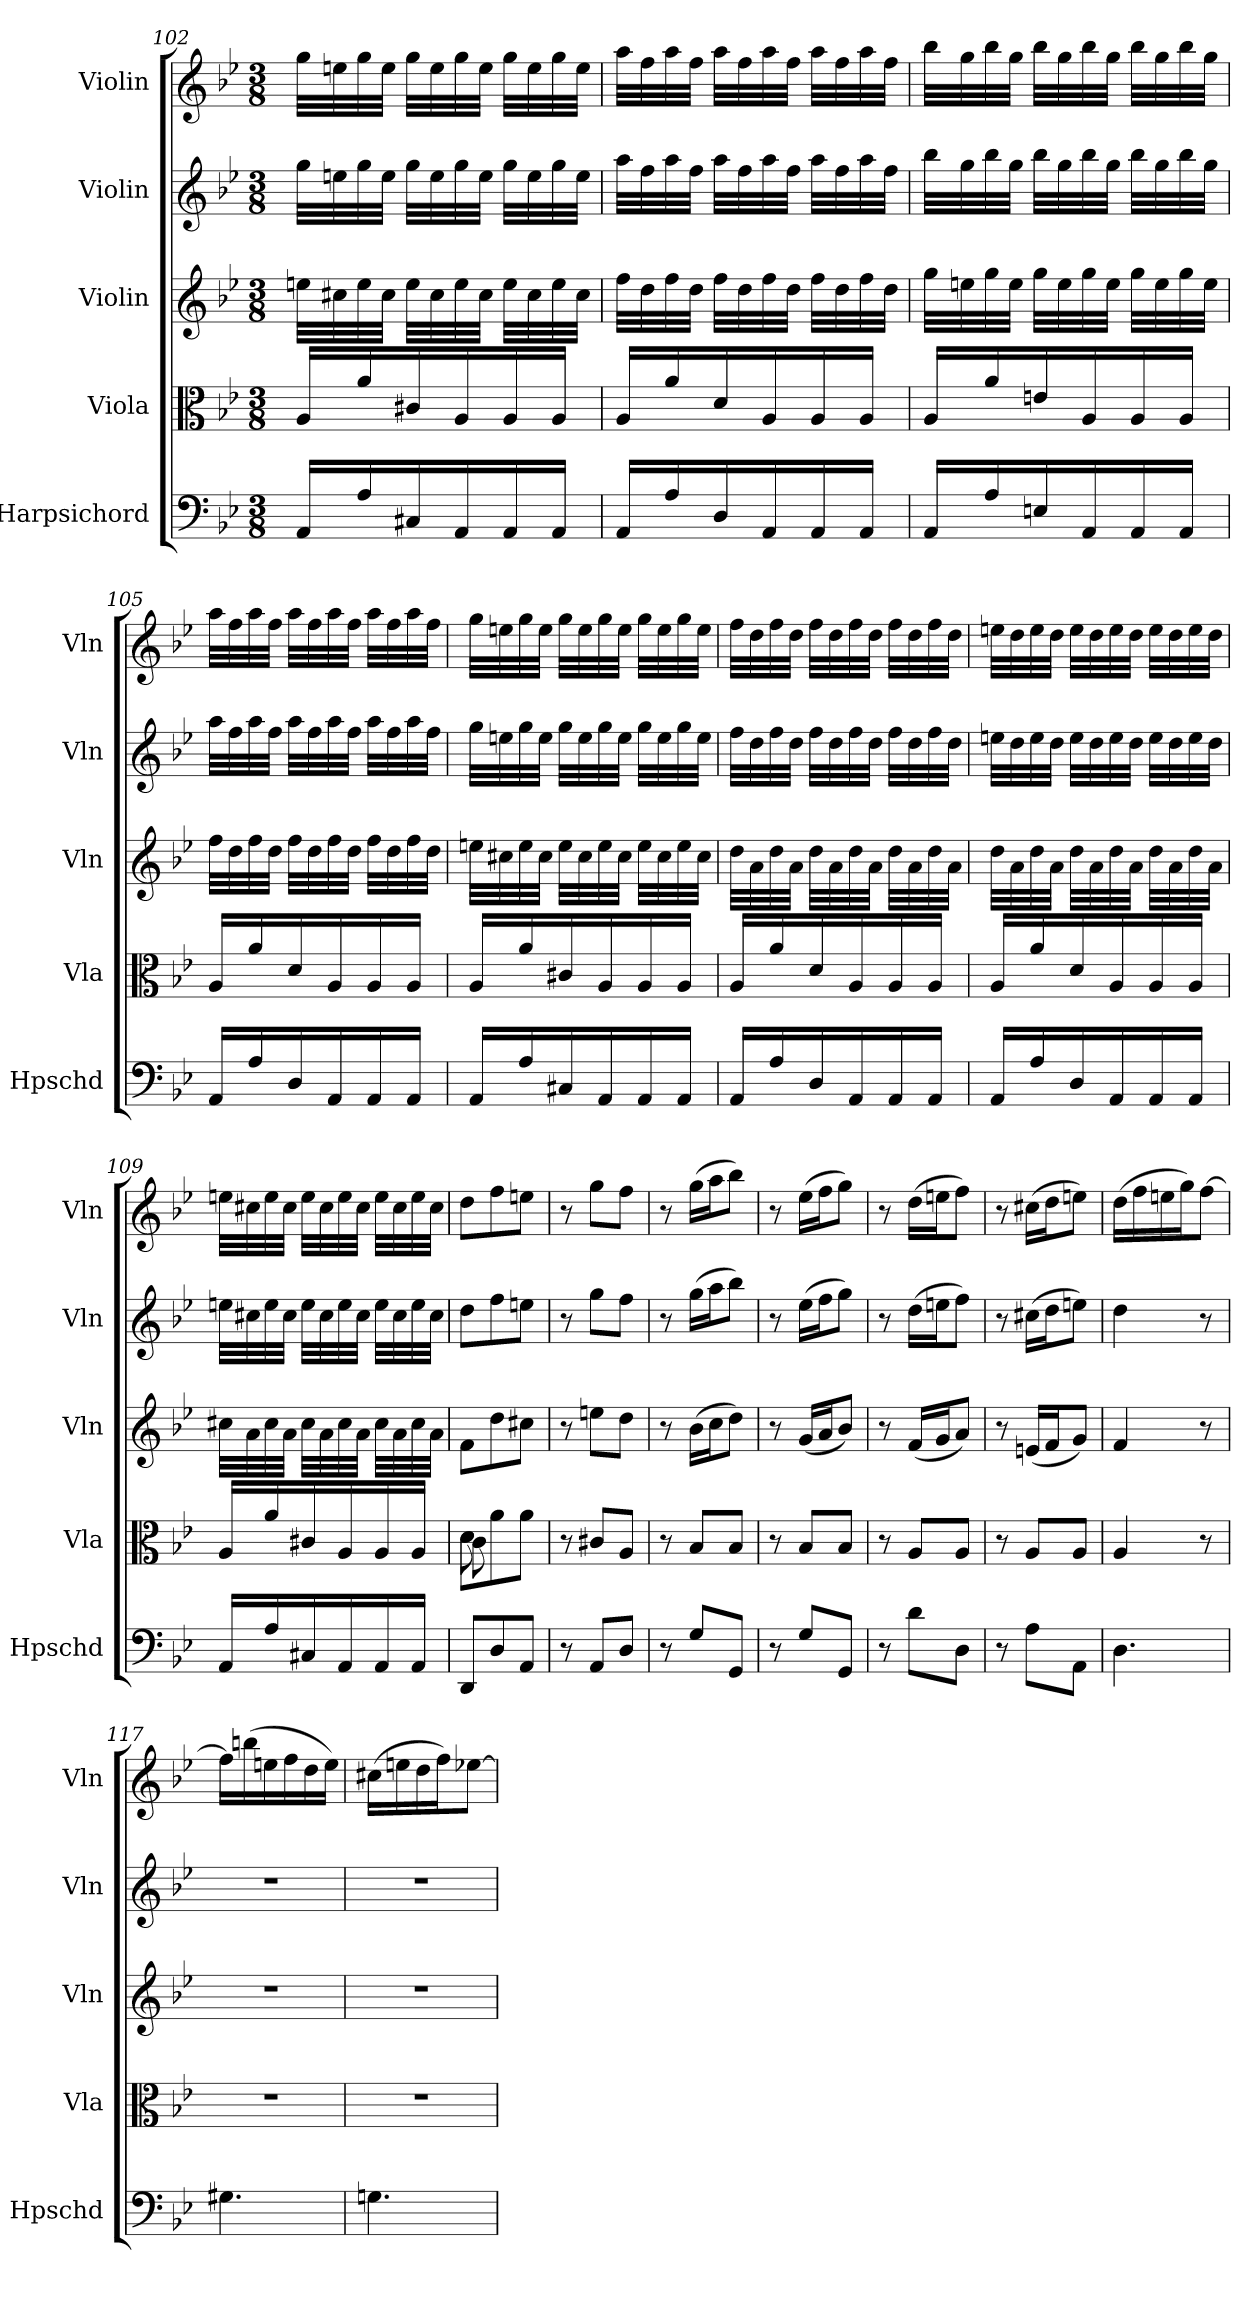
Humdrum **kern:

**kern	**kern	**kern	**kern	**kern
*part5	*part4	*part3	*part2	*part1
*staff5	*staff4	*staff3	*staff2	*staff1
*I"Harpsichord	*I"Viola	*I"Violin	*I"Violin	*I"Violin
*I'Hpschd	*I'Vla	*I'Vln	*I'Vln	*I'Vln
*clefF4	*clefC3	*clefG2	*clefG2	*clefG2
*k[b-e-]	*k[b-e-]	*k[b-e-]	*k[b-e-]	*k[b-e-]
*g:	*g:	*g:	*g:	*g:
*M3/8	*M3/8	*M3/8	*M3/8	*M3/8
=102	=102	=102	=102	=102
16AA/LL	16A/LL	32een\LLL	32gg\LLL	32gg\LLL
.	.	32cc#X\	32een\	32een\
16A/	16a/	32ee\	32gg\	32gg\
.	.	32cc#\JJJ	32ee\JJJ	32ee\JJJ
16C#X/	16c#X/	32ee\LLL	32gg\LLL	32gg\LLL
.	.	32cc#\	32ee\	32ee\
16AA/	16A/	32ee\	32gg\	32gg\
.	.	32cc#\JJJ	32ee\JJJ	32ee\JJJ
16AA/	16A/	32ee\LLL	32gg\LLL	32gg\LLL
.	.	32cc#\	32ee\	32ee\
16AA/JJ	16A/JJ	32ee\	32gg\	32gg\
.	.	32cc#\JJJ	32ee\JJJ	32ee\JJJ
=103	=103	=103	=103	=103
16AA/LL	16A/LL	32ff\LLL	32aa\LLL	32aa\LLL
.	.	32dd\	32ff\	32ff\
16A/	16a/	32ff\	32aa\	32aa\
.	.	32dd\JJJ	32ff\JJJ	32ff\JJJ
16D/	16d/	32ff\LLL	32aa\LLL	32aa\LLL
.	.	32dd\	32ff\	32ff\
16AA/	16A/	32ff\	32aa\	32aa\
.	.	32dd\JJJ	32ff\JJJ	32ff\JJJ
16AA/	16A/	32ff\LLL	32aa\LLL	32aa\LLL
.	.	32dd\	32ff\	32ff\
16AA/JJ	16A/JJ	32ff\	32aa\	32aa\
.	.	32dd\JJJ	32ff\JJJ	32ff\JJJ
=104	=104	=104	=104	=104
16AA/LL	16A/LL	32gg\LLL	32bb-\LLL	32bb-\LLL
.	.	32een\	32gg\	32gg\
16A/	16a/	32gg\	32bb-\	32bb-\
.	.	32ee\JJJ	32gg\JJJ	32gg\JJJ
16En/	16en/	32gg\LLL	32bb-\LLL	32bb-\LLL
.	.	32ee\	32gg\	32gg\
16AA/	16A/	32gg\	32bb-\	32bb-\
.	.	32ee\JJJ	32gg\JJJ	32gg\JJJ
16AA/	16A/	32gg\LLL	32bb-\LLL	32bb-\LLL
.	.	32ee\	32gg\	32gg\
16AA/JJ	16A/JJ	32gg\	32bb-\	32bb-\
.	.	32ee\JJJ	32gg\JJJ	32gg\JJJ
=105	=105	=105	=105	=105
16AA/LL	16A/LL	32ff\LLL	32aa\LLL	32aa\LLL
.	.	32dd\	32ff\	32ff\
16A/	16a/	32ff\	32aa\	32aa\
.	.	32dd\JJJ	32ff\JJJ	32ff\JJJ
16D/	16d/	32ff\LLL	32aa\LLL	32aa\LLL
.	.	32dd\	32ff\	32ff\
16AA/	16A/	32ff\	32aa\	32aa\
.	.	32dd\JJJ	32ff\JJJ	32ff\JJJ
16AA/	16A/	32ff\LLL	32aa\LLL	32aa\LLL
.	.	32dd\	32ff\	32ff\
16AA/JJ	16A/JJ	32ff\	32aa\	32aa\
.	.	32dd\JJJ	32ff\JJJ	32ff\JJJ
=106	=106	=106	=106	=106
16AA/LL	16A/LL	32een\LLL	32gg\LLL	32gg\LLL
.	.	32cc#X\	32een\	32een\
16A/	16a/	32ee\	32gg\	32gg\
.	.	32cc#\JJJ	32ee\JJJ	32ee\JJJ
16C#X/	16c#X/	32ee\LLL	32gg\LLL	32gg\LLL
.	.	32cc#\	32ee\	32ee\
16AA/	16A/	32ee\	32gg\	32gg\
.	.	32cc#\JJJ	32ee\JJJ	32ee\JJJ
16AA/	16A/	32ee\LLL	32gg\LLL	32gg\LLL
.	.	32cc#\	32ee\	32ee\
16AA/JJ	16A/JJ	32ee\	32gg\	32gg\
.	.	32cc#\JJJ	32ee\JJJ	32ee\JJJ
=107	=107	=107	=107	=107
16AA/LL	16A/LL	32dd\LLL	32ff\LLL	32ff\LLL
.	.	32a\	32dd\	32dd\
16A/	16a/	32dd\	32ff\	32ff\
.	.	32a\JJJ	32dd\JJJ	32dd\JJJ
16D/	16d/	32dd\LLL	32ff\LLL	32ff\LLL
.	.	32a\	32dd\	32dd\
16AA/	16A/	32dd\	32ff\	32ff\
.	.	32a\JJJ	32dd\JJJ	32dd\JJJ
16AA/	16A/	32dd\LLL	32ff\LLL	32ff\LLL
.	.	32a\	32dd\	32dd\
16AA/JJ	16A/JJ	32dd\	32ff\	32ff\
.	.	32a\JJJ	32dd\JJJ	32dd\JJJ
=108	=108	=108	=108	=108
16AA/LL	16A/LL	32dd\LLL	32een\LLL	32een\LLL
.	.	32a\	32dd\	32dd\
16A/	16a/	32dd\	32ee\	32ee\
.	.	32a\JJJ	32dd\JJJ	32dd\JJJ
16D/	16d/	32dd\LLL	32ee\LLL	32ee\LLL
.	.	32a\	32dd\	32dd\
16AA/	16A/	32dd\	32ee\	32ee\
.	.	32a\JJJ	32dd\JJJ	32dd\JJJ
16AA/	16A/	32dd\LLL	32ee\LLL	32ee\LLL
.	.	32a\	32dd\	32dd\
16AA/JJ	16A/JJ	32dd\	32ee\	32ee\
.	.	32a\JJJ	32dd\JJJ	32dd\JJJ
=109	=109	=109	=109	=109
16AA/LL	16A/LL	32cc#X\LLL	32een\LLL	32een\LLL
.	.	32a\	32cc#X\	32cc#X\
16A/	16a/	32cc#\	32ee\	32ee\
.	.	32a\JJJ	32cc#\JJJ	32cc#\JJJ
16C#X/	16c#X/	32cc#\LLL	32ee\LLL	32ee\LLL
.	.	32a\	32cc#\	32cc#\
16AA/	16A/	32cc#\	32ee\	32ee\
.	.	32a\JJJ	32cc#\JJJ	32cc#\JJJ
16AA/	16A/	32cc#\LLL	32ee\LLL	32ee\LLL
.	.	32a\	32cc#\	32cc#\
16AA/JJ	16A/JJ	32cc#\	32ee\	32ee\
.	.	32a\JJJ	32cc#\JJJ	32cc#\JJJ
=110	=110	=110	=110	=110
*	*^	*	*	*
*	*	*^	*	*	*
8DD/L	8d\L	8c\	8d\	8f\L	8dd\L	8dd\L
8D/	8a\	4ryy	4ryy	8dd\	8ff\	8ff\
8AA/J	8a\J	.	.	8cc#X\J	8een\J	8een\J
*	*v	*v	*v	*	*	*
=111	=111	=111	=111	=111
8r	8r	8r	8r	8r
8AA/L	8c#X/L	8een\L	8gg\L	8gg\L
8D/J	8A/J	8dd\J	8ff\J	8ff\J
=112	=112	=112	=112	=112
8r	8r	8r	8r	8r
8G/L	8B-/L	(16b-\LL	(16gg\LL	(16gg\LL
.	.	16cc\J	16aa\J	16aa\J
8GG/J	8B-/J	8dd\J)	8bb-\J)	8bb-\J)
=113	=113	=113	=113	=113
8r	8r	8r	8r	8r
8G/L	8B-/L	(16g/LL	(16ee-\LL	(16ee-\LL
.	.	16a/J	16ff\J	16ff\J
8GG/J	8B-/J	8b-/J)	8gg\J)	8gg\J)
=114	=114	=114	=114	=114
8r	8r	8r	8r	8r
8d\L	8A/L	(16f/LL	(16dd\LL	(16dd\LL
.	.	16g/J	16een\J	16een\J
8D\J	8A/J	8a/J)	8ff\J)	8ff\J)
=115	=115	=115	=115	=115
8r	8r	8r	8r	8r
8A\L	8A/L	(16en/LL	(16cc#X\LL	(16cc#X\LL
.	.	16f/J	16dd\J	16dd\J
8AA\J	8A/J	8g/J)	8een\J)	8een\J)
=116	=116	=116	=116	=116
4.D\	4A/	4f/	4dd\	(16dd\LL
.	.	.	.	16ff\
.	.	.	.	16een\
.	.	.	.	16gg\J)
.	8r	8r	8r	[8ff\J
=117	=117	=117	=117	=117
4.G#X\	4.r	4.r	4.r	16ff\LL]
.	.	.	.	(16bbn\
.	.	.	.	16een\
.	.	.	.	16ff\
.	.	.	.	16dd\
.	.	.	.	16ee\JJ)
=118	=118	=118	=118	=118
4.Gn\	4.r	4.r	4.r	(16cc#X\LL
.	.	.	.	16een\
.	.	.	.	16dd\
.	.	.	.	16ff\J)
.	.	.	.	[8ee-X\J
=	=	=	=	=
*-	*-	*-	*-	*-
